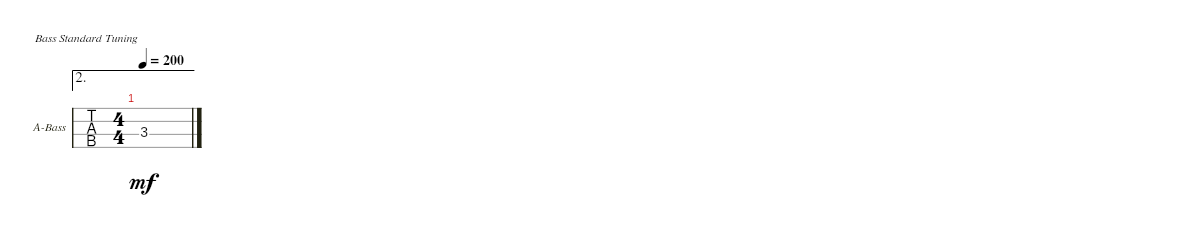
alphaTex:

\defaultSystemsLayout 4
\bracketExtendMode groupsimilarinstruments
\firstSystemTrackNameOrientation horizontal
\otherSystemsTrackNameOrientation horizontal
\track ("Acoustic Bass" "A-Bass") {multiBarRest instrument acousticbass}
\staff {tabs}
\tuning (G2 D2 A1 E1)
\ae 2
\ts (4 4)
\tempo 200
\clef f4
\ks g
3.3.1{dy mf}
